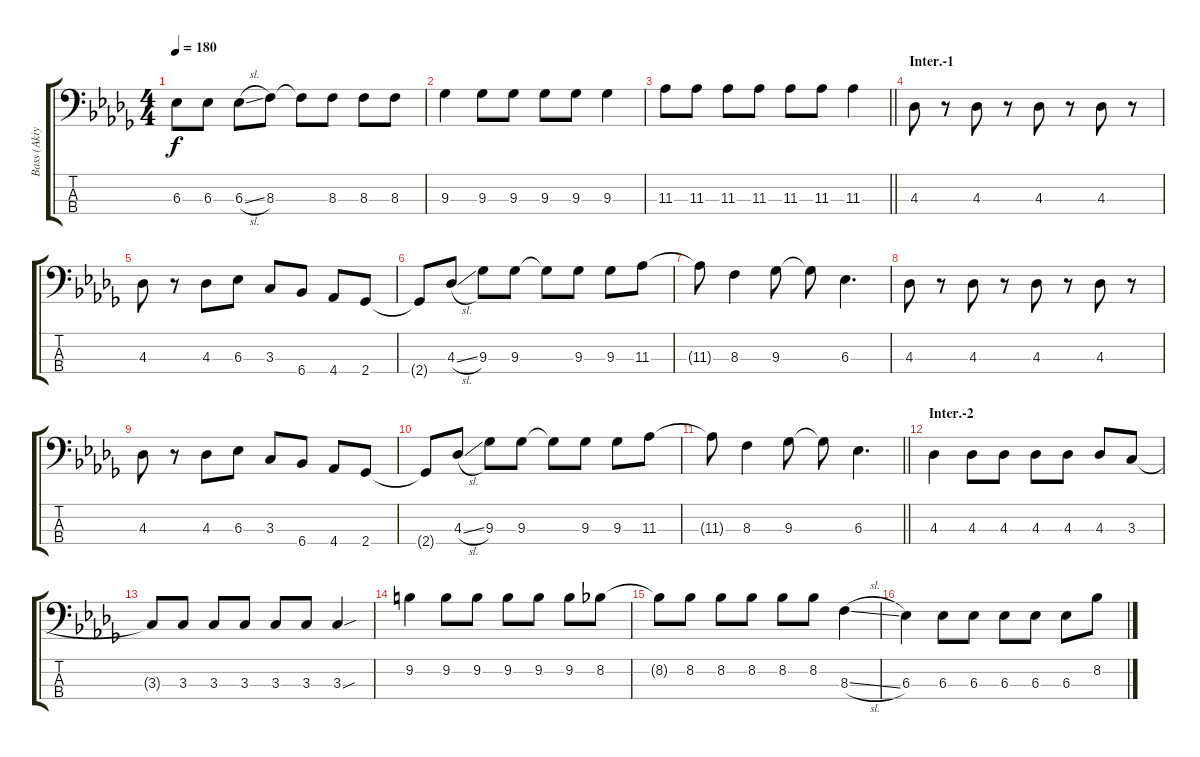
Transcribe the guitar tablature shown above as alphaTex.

\track ("Bass (Akiyama Mio)" "Bass (Akiy") {instrument electricbassfinger}
\staff {score tabs}
\tuning (G2 D2 A1 E1) {hide}
\ts (4 4)
\tempo 180
\clef f4
\ks db
6.3.8{dy f} 6.3.8 6.3{sl}.8 8.3.8 8.3{t}.8 8.3.8 8.3.8 8.3.8 |
9.3.4 9.3.8 9.3.8 9.3.8 9.3.8 9.3.4 |
\barLineRight lightlight
11.3.8 11.3.8 11.3.8 11.3.8 11.3.8 11.3.8 11.3.4 |
\section ("" "Inter.-1")
4.3.8 r.8 4.3.8 r.8 4.3.8 r.8 4.3.8 r.8 |
4.3.8 r.8 4.3.8 6.3.8 3.3.8 6.4.8 4.4.8 2.4.8 |
2.4{t}.8 4.3{sl}.8 9.3.8 9.3.8 9.3{t}.8 9.3.8 9.3.8 11.3.8 |
11.3{t}.8 8.3.4 9.3.8 9.3{t}.8 6.3.4{d} |
4.3.8 r.8 4.3.8 r.8 4.3.8 r.8 4.3.8 r.8 |
4.3.8 r.8 4.3.8 6.3.8 3.3.8 6.4.8 4.4.8 2.4.8 |
2.4{t}.8 4.3{sl}.8 9.3.8 9.3.8 9.3{t}.8 9.3.8 9.3.8 11.3.8 |
\barLineRight lightlight
11.3{t}.8 8.3.4 9.3.8 9.3{t}.8 6.3.4{d} |
\section ("" "Inter.-2")
4.3.4 4.3.8 4.3.8 4.3.8 4.3.8 4.3.8 3.3.8 |
3.3{t}.8 3.3.8 3.3.8 3.3.8 3.3.8 3.3.8 3.3{sou}.4 |
9.2.4 9.2.8 9.2.8 9.2.8 9.2.8 9.2.8 8.2.8 |
8.2{t}.8 8.2.8 8.2.8 8.2.8 8.2.8 8.2.8 8.3{sl}.4 |
6.3.4 6.3.8 6.3.8 6.3.8 6.3.8 6.3.8 8.2{sl}.8
